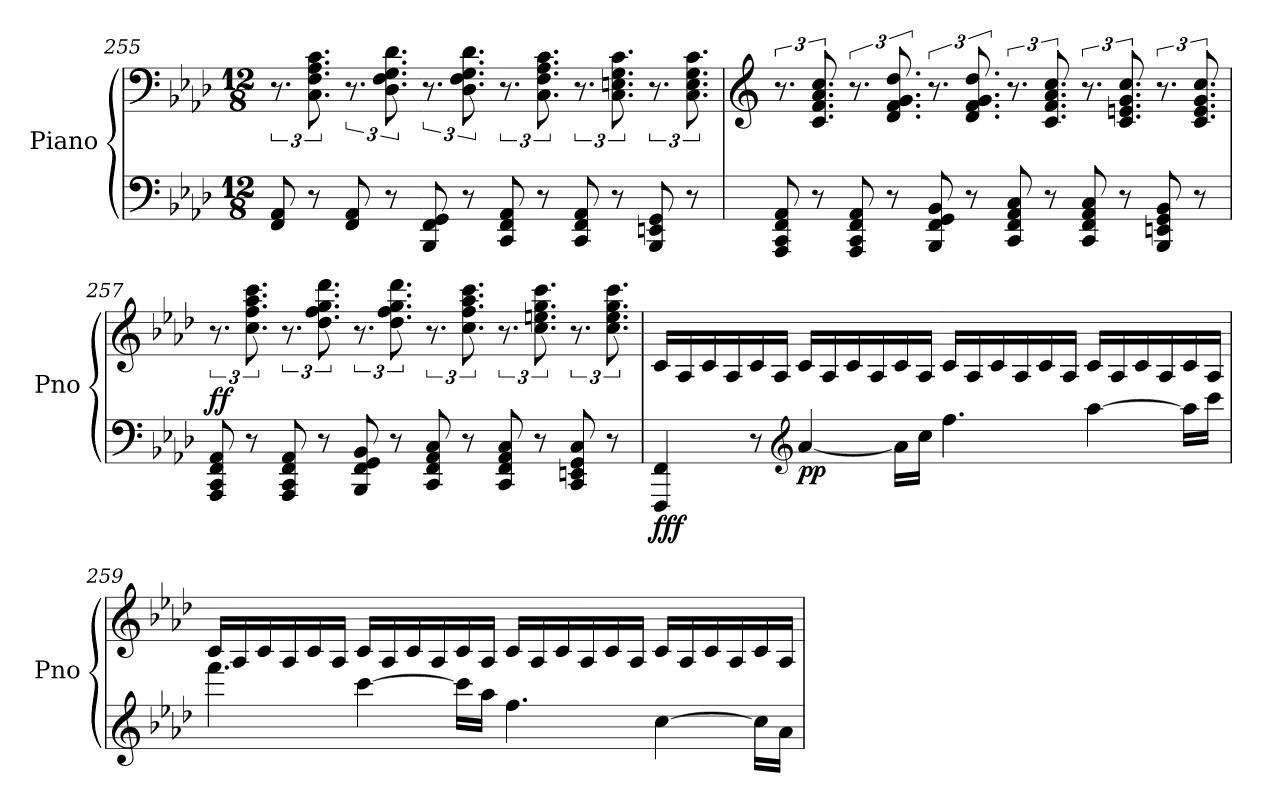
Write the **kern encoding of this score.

**kern	**kern	**dynam
*part1	*part1	*part1
*staff2	*staff1	*staff1/2
*I"Piano	*	*
*I'Pno	*	*
*clefF4	*clefF4	*
*k[b-e-a-d-]	*k[b-e-a-d-]	*
*M12/8	*M12/8	*
=255	=255	=255
!	!	!LO:DY:b
8FF/ 8AA-/	12.r	other-dynamics
8r	12.C\ 12.F\ 12.A-\ 12.c\	.
8FF/ 8AA-/	12.r	.
8r	12.D-\ 12.F\ 12.G\ 12.d-\	.
8BBB-/ 8FF/ 8GG/	12.r	.
8r	12.D-\ 12.F\ 12.G\ 12.d-\	.
8CC/ 8FF/ 8AA-/	12.r	.
8r	12.C\ 12.F\ 12.A-\ 12.c\	.
8CC/ 8FF/ 8AA-/	12.r	.
8r	12.C\ 12.En\ 12.G\ 12.c\	.
8BBB-/ 8EEn/ 8GG/	12.r	.
8r	12.C\ 12.E\ 12.G\ 12.c\	.
!!LO:LB:g=z
=256	=256	=256
*	*clefG2	*
8AAA-/ 8CC/ 8FF/ 8AA-/	12.r	.
8r	12.c/ 12.f/ 12.a-/ 12.cc/	.
8AAA-/ 8CC/ 8FF/ 8AA-/	12.r	.
8r	12.d-/ 12.f/ 12.g/ 12.dd-/	.
8BBB-/ 8FF/ 8GG/ 8BB-/	12.r	.
8r	12.d-/ 12.f/ 12.g/ 12.dd-/	.
8CC/ 8FF/ 8AA-/ 8C/	12.r	.
8r	12.c/ 12.f/ 12.a-/ 12.cc/	.
8CC/ 8FF/ 8AA-/ 8C/	12.r	.
8r	12.c/ 12.en/ 12.g/ 12.cc/	.
8BBB-/ 8EEn/ 8GG/ 8BB-/	12.r	.
8r	12.c/ 12.e/ 12.g/ 12.cc/	.
=257	=257	=257
!	!	!LO:DY:b
8AAA-/ 8CC/ 8FF/ 8AA-/	12.r	ff
8r	12.cc\ 12.ff\ 12.aa-\ 12.ccc\	.
8AAA-/ 8CC/ 8FF/ 8AA-/	12.r	.
8r	12.dd-\ 12.ff\ 12.gg\ 12.ddd-\	.
8BBB-/ 8FF/ 8GG/ 8BB-/	12.r	.
8r	12.dd-\ 12.ff\ 12.gg\ 12.ddd-\	.
8CC/ 8FF/ 8AA-/ 8C/	12.r	.
8r	12.cc\ 12.ff\ 12.aa-\ 12.ccc\	.
8CC/ 8FF/ 8AA-/ 8C/	12.r	.
8r	12.cc\ 12.een\ 12.gg\ 12.ccc\	.
8CC/ 8EEn/ 8GG/ 8C/	12.r	.
8r	12.cc\ 12.ee\ 12.gg\ 12.ccc\	.
!!LO:LB:g=z
=258	=258	=258
!	!	!LO:DY:b=2
!	!	!LO:DY:n=1:b
4FFF/ 4FF/	16c/LL	ff f
.	16A-/	.
.	16c/	.
.	16A-/	.
8r	16c/	.
.	16A-/JJ	.
*clefG2	*	*
!	!	!LO:DY:n=2:b=2
!	!	!LO:DY:n=3:b
[4a-/	16c/LL	p p
!	!	!LO:DY:n=4:b
.	16A-/	other-dynamics
.	16c/	.
.	16A-/	.
16a-\LL]	16c/	.
16cc\JJ	16A-/JJ	.
4.ff\	16c/LL	.
.	16A-/	.
.	16c/	.
.	16A-/	.
.	16c/	.
.	16A-/JJ	.
[4aa-\	16c/LL	.
.	16A-/	.
.	16c/	.
.	16A-/	.
16aa-\LL]	16c/	.
16ccc\JJ	16A-/JJ	.
!!LO:LB:g=z
=259	=259	=259
4.fff\	16c/LL	.
.	16A-/	.
.	16c/	.
.	16A-/	.
.	16c/	.
.	16A-/JJ	.
[4ccc\	16c/LL	.
.	16A-/	.
.	16c/	.
.	16A-/	.
16ccc\LL]	16c/	.
16aa-\JJ	16A-/JJ	.
4.ff\	16c/LL	.
.	16A-/	.
.	16c/	.
.	16A-/	.
.	16c/	.
.	16A-/JJ	.
[4cc\	16c/LL	.
.	16A-/	.
.	16c/	.
.	16A-/	.
16cc\LL]	16c/	.
16a-\JJ	16A-/JJ	.
=	=	=
*-	*-	*-
